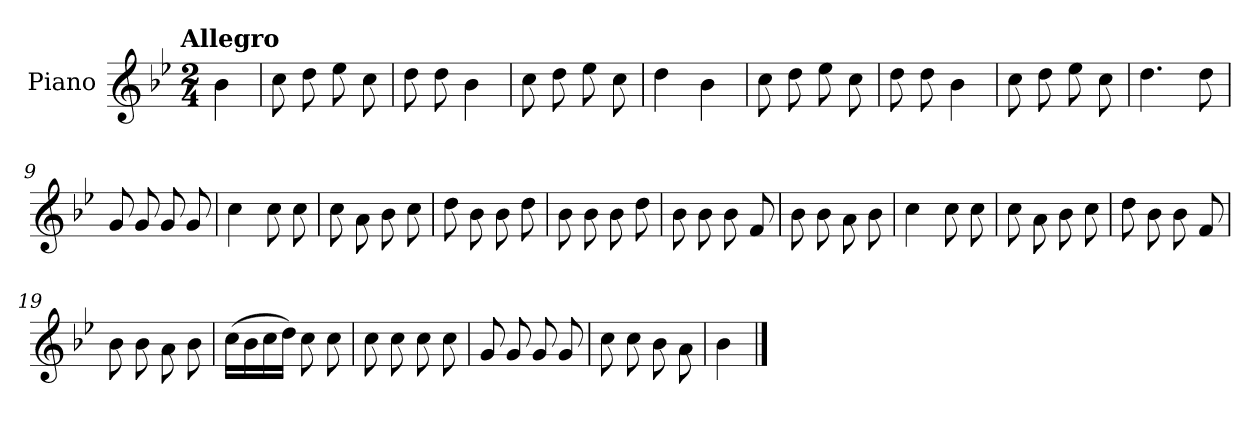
**kern
*part1
*staff1
*I"Piano
*I'Pno.
*clefG2
*k[b-e-]
!!LO:TX:omd:t=Allegro
*M2/4
*MM144
=
4b-\
=1
8cc\
8dd\
8ee-\
8cc\
=2
8dd\
8dd\
4b-\
=3
8cc\
8dd\
8ee-\
8cc\
=4
4dd\
4b-\
!!LO:LB:g=z
=5
8cc\
8dd\
8ee-\
8cc\
=6
8dd\
8dd\
4b-\
=7
8cc\
8dd\
8ee-\
8cc\
=8
4.dd\
8dd\
=9
8g/
8g/
8g/
8g/
!!LO:LB:g=z
=10
4cc\
8cc\
8cc\
=11
8cc\
8a\
8b-\
8cc\
=12
8dd\
8b-\
8b-\
8dd\
=13
8b-\
8b-\
8b-\
8dd\
=14
8b-\
8b-\
8b-\
8f/
!!LO:LB:g=z
=15
8b-\
8b-\
8a\
8b-\
=16
4cc\
8cc\
8cc\
=17
8cc\
8a\
8b-\
8cc\
=18
8dd\
8b-\
8b-\
8f/
=19
8b-\
8b-\
8a\
8b-\
!!LO:LB:g=z
=20
(>16cc\LL
16b-\
16cc\
16dd\JJ)
8cc\
8cc\
=21
8cc\
8cc\
8cc\
8cc\
=22
8g/
8g/
8g/
8g/
=23
8cc\
8cc\
8b-\
8a\
=24
4b-\
==
*-
